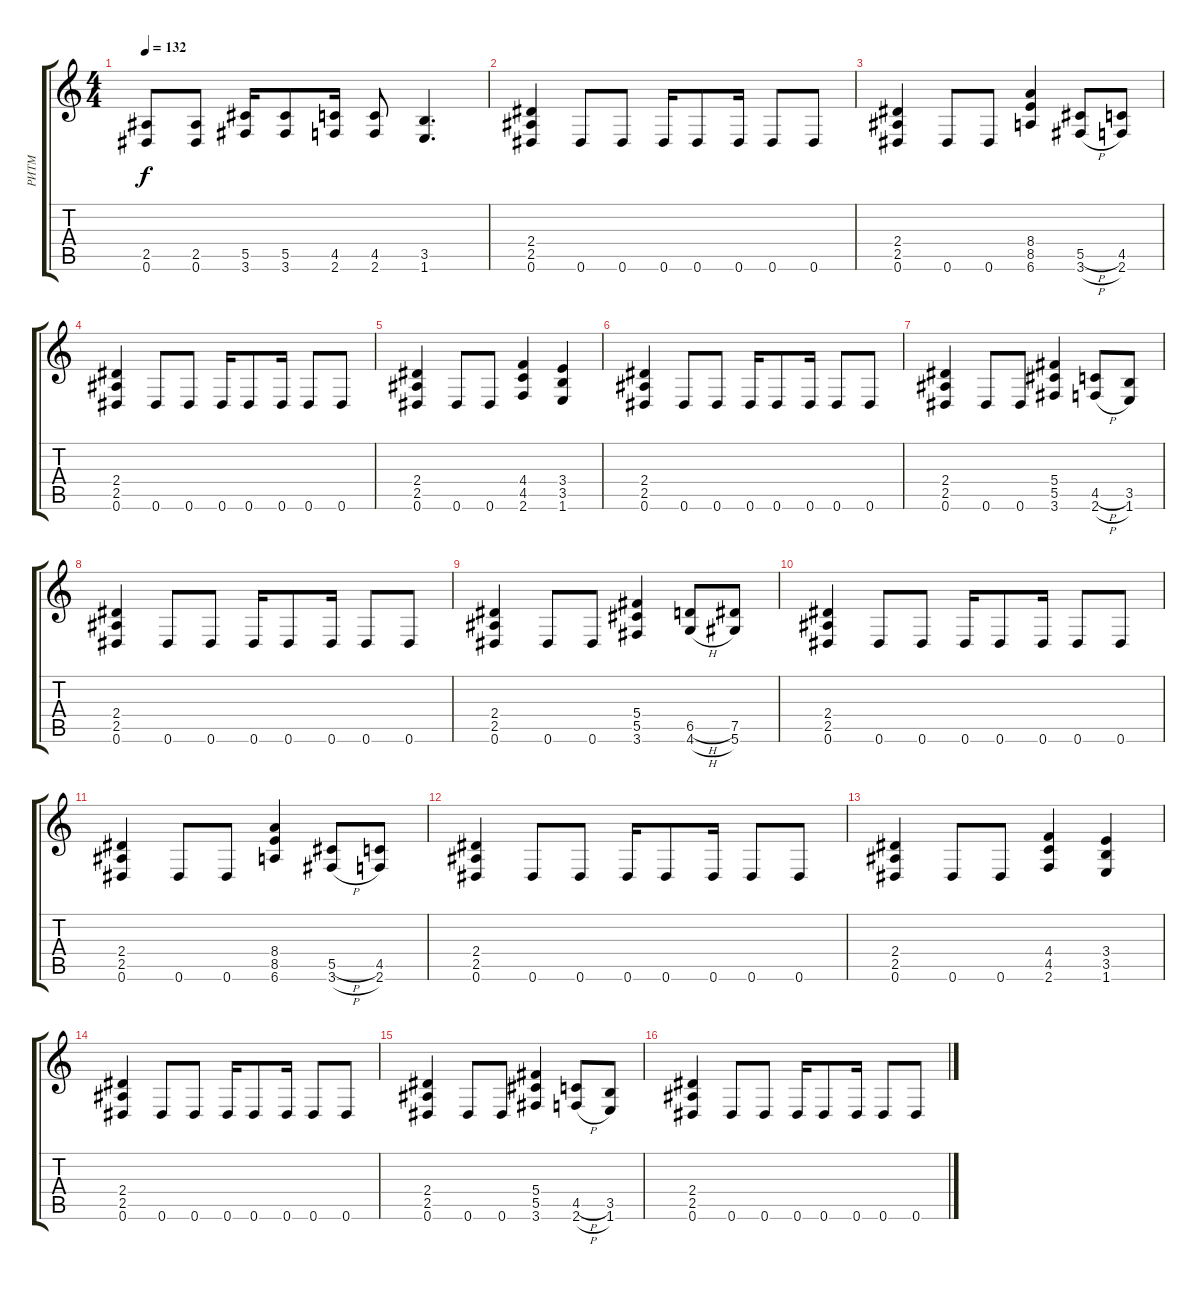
\track ("РИТМ" "РИТМ") {instrument overdrivenguitar}
\staff {score tabs}
\tuning (Eb4 Bb3 Gb3 Db3 Ab2 Eb2) {hide}
\ts (4 4)
\tempo 132
\clef g2
\ks c
(2.5 0.6).8{dy f} (2.5 0.6).8 (5.5 3.6).16 (5.5 3.6).8 (4.5 2.6).16 (4.5 2.6).8 (3.5 1.6).4{d} |
(2.4 2.5 0.6).4 0.6.8 0.6.8 0.6.16 0.6.8 0.6.16 0.6.8 0.6.8 |
(2.4 2.5 0.6).4 0.6.8 0.6.8 (8.4 8.5 6.6).4 (5.5{h} 3.6{h}).8 (4.5 2.6).8 |
(2.4 2.5 0.6).4 0.6.8 0.6.8 0.6.16 0.6.8 0.6.16 0.6.8 0.6.8 |
(2.4 2.5 0.6).4 0.6.8 0.6.8 (4.4 4.5 2.6).4 (3.4 3.5 1.6).4 |
(2.4 2.5 0.6).4 0.6.8 0.6.8 0.6.16 0.6.8 0.6.16 0.6.8 0.6.8 |
(2.4 2.5 0.6).4 0.6.8 0.6.8 (5.4 5.5 3.6).4 (4.5{h} 2.6{h}).8 (3.5 1.6).8 |
(2.4 2.5 0.6).4 0.6.8 0.6.8 0.6.16 0.6.8 0.6.16 0.6.8 0.6.8 |
(2.4 2.5 0.6).4 0.6.8 0.6.8 (5.4 5.5 3.6).4 (6.5{h} 4.6{h}).8 (7.5 5.6).8 |
(2.4 2.5 0.6).4 0.6.8 0.6.8 0.6.16 0.6.8 0.6.16 0.6.8 0.6.8 |
(2.4 2.5 0.6).4 0.6.8 0.6.8 (8.4 8.5 6.6).4 (5.5{h} 3.6{h}).8 (4.5 2.6).8 |
(2.4 2.5 0.6).4 0.6.8 0.6.8 0.6.16 0.6.8 0.6.16 0.6.8 0.6.8 |
(2.4 2.5 0.6).4 0.6.8 0.6.8 (4.4 4.5 2.6).4 (3.4 3.5 1.6).4 |
(2.4 2.5 0.6).4 0.6.8 0.6.8 0.6.16 0.6.8 0.6.16 0.6.8 0.6.8 |
(2.4 2.5 0.6).4 0.6.8 0.6.8 (5.4 5.5 3.6).4 (4.5{h} 2.6{h}).8 (3.5 1.6).8 |
(2.4 2.5 0.6).4 0.6.8 0.6.8 0.6.16 0.6.8 0.6.16 0.6.8 0.6.8
